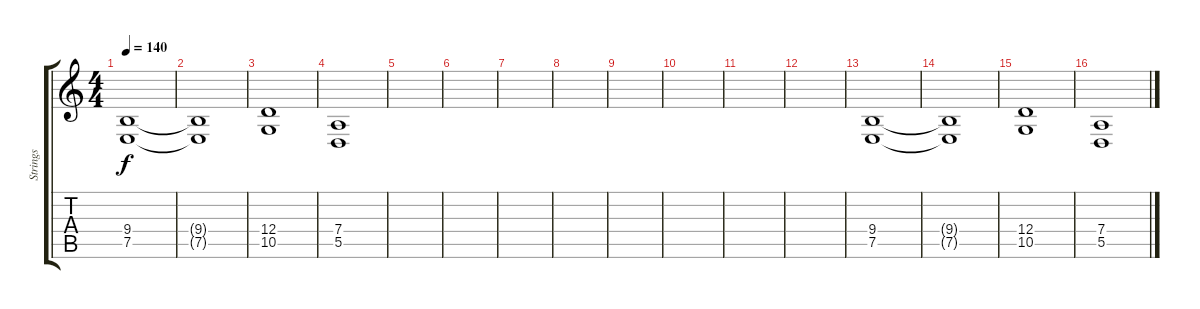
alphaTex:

\track ("Strings" "Strings") {instrument stringensemble1}
\staff {score tabs}
\tuning (E4 B3 G3 D3 A2 E2) {hide}
\ts (4 4)
\tempo 140
\clef g2
\ks c
(9.4 7.5).1{dy f} |
(9.4{t} 7.5{t}).1 |
(12.4 10.5).1 |
(7.4 5.5).1 |
|
|
|
|
|
|
|
|
(9.4 7.5).1 |
(9.4{t} 7.5{t}).1 |
(12.4 10.5).1 |
(7.4 5.5).1
